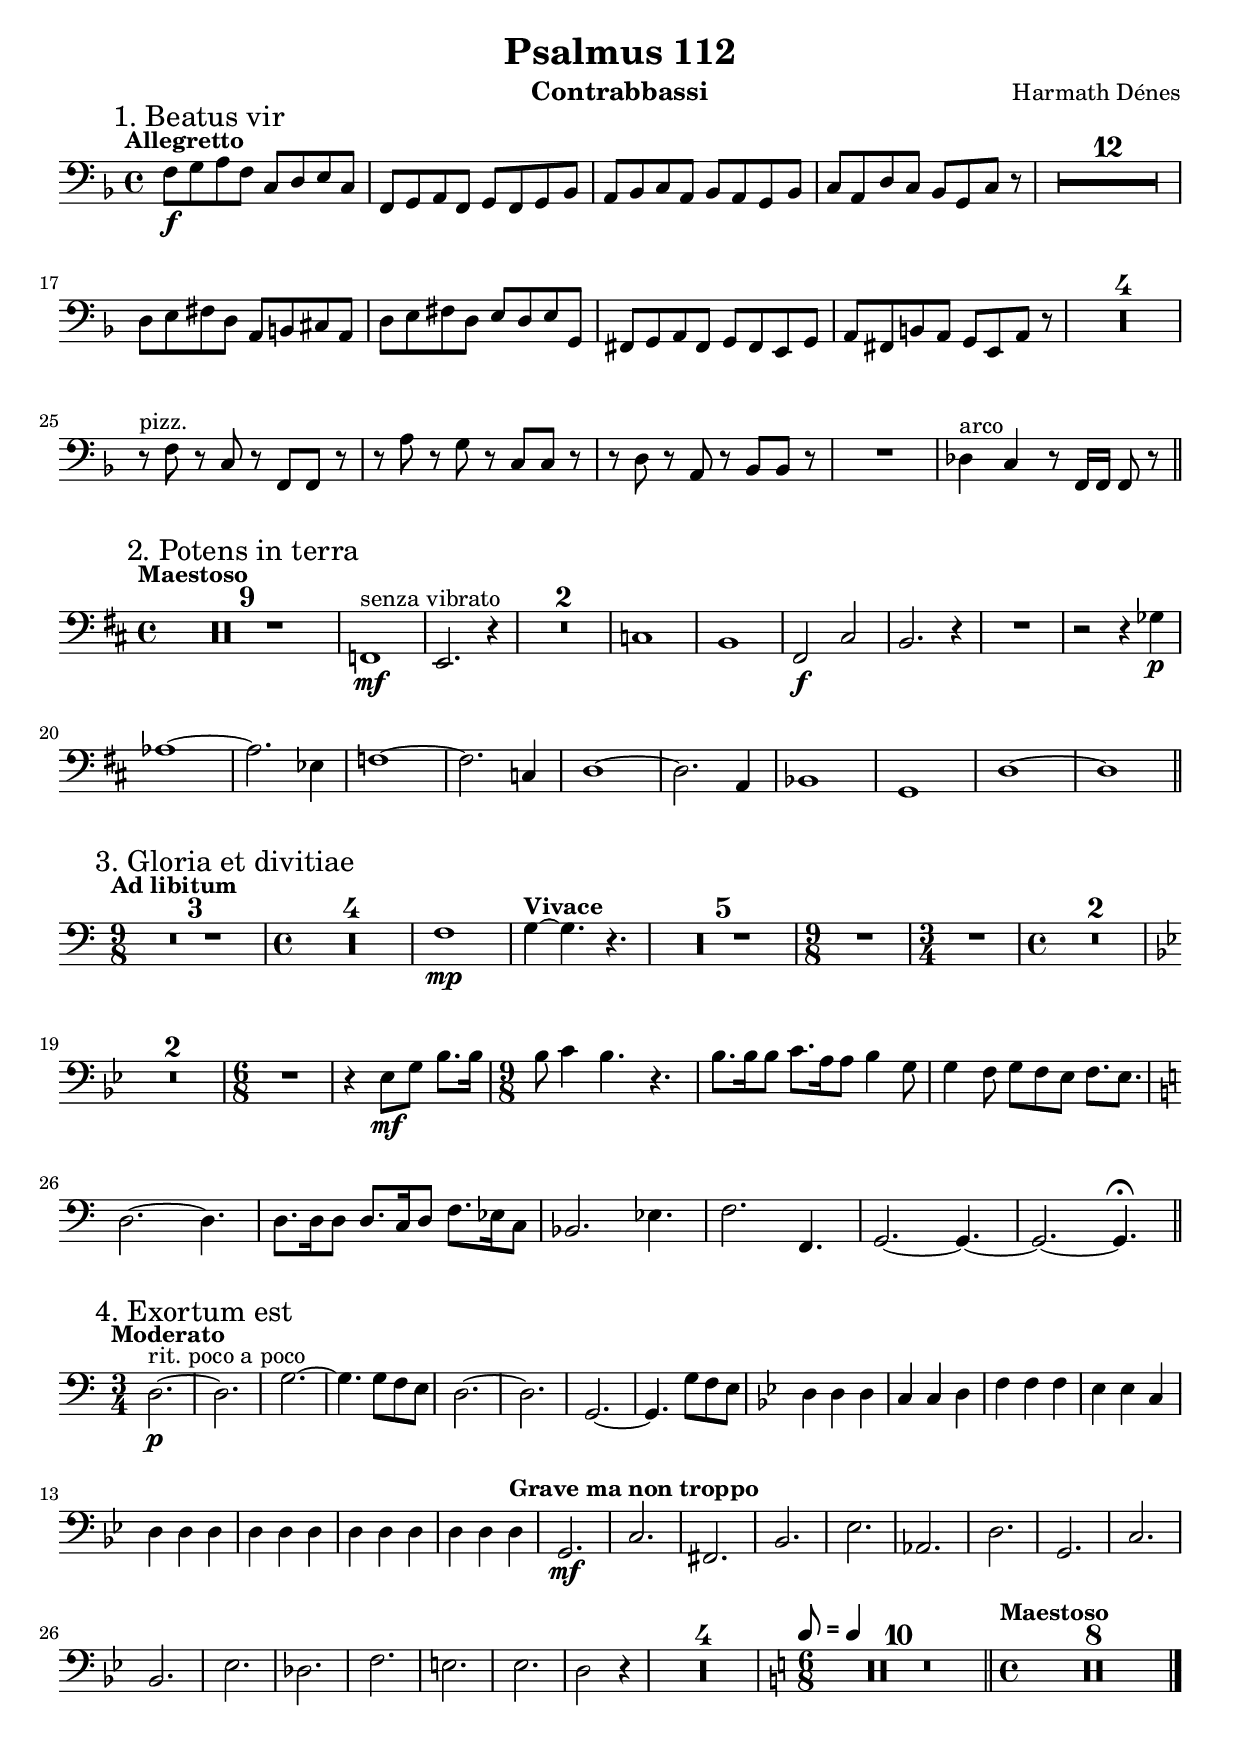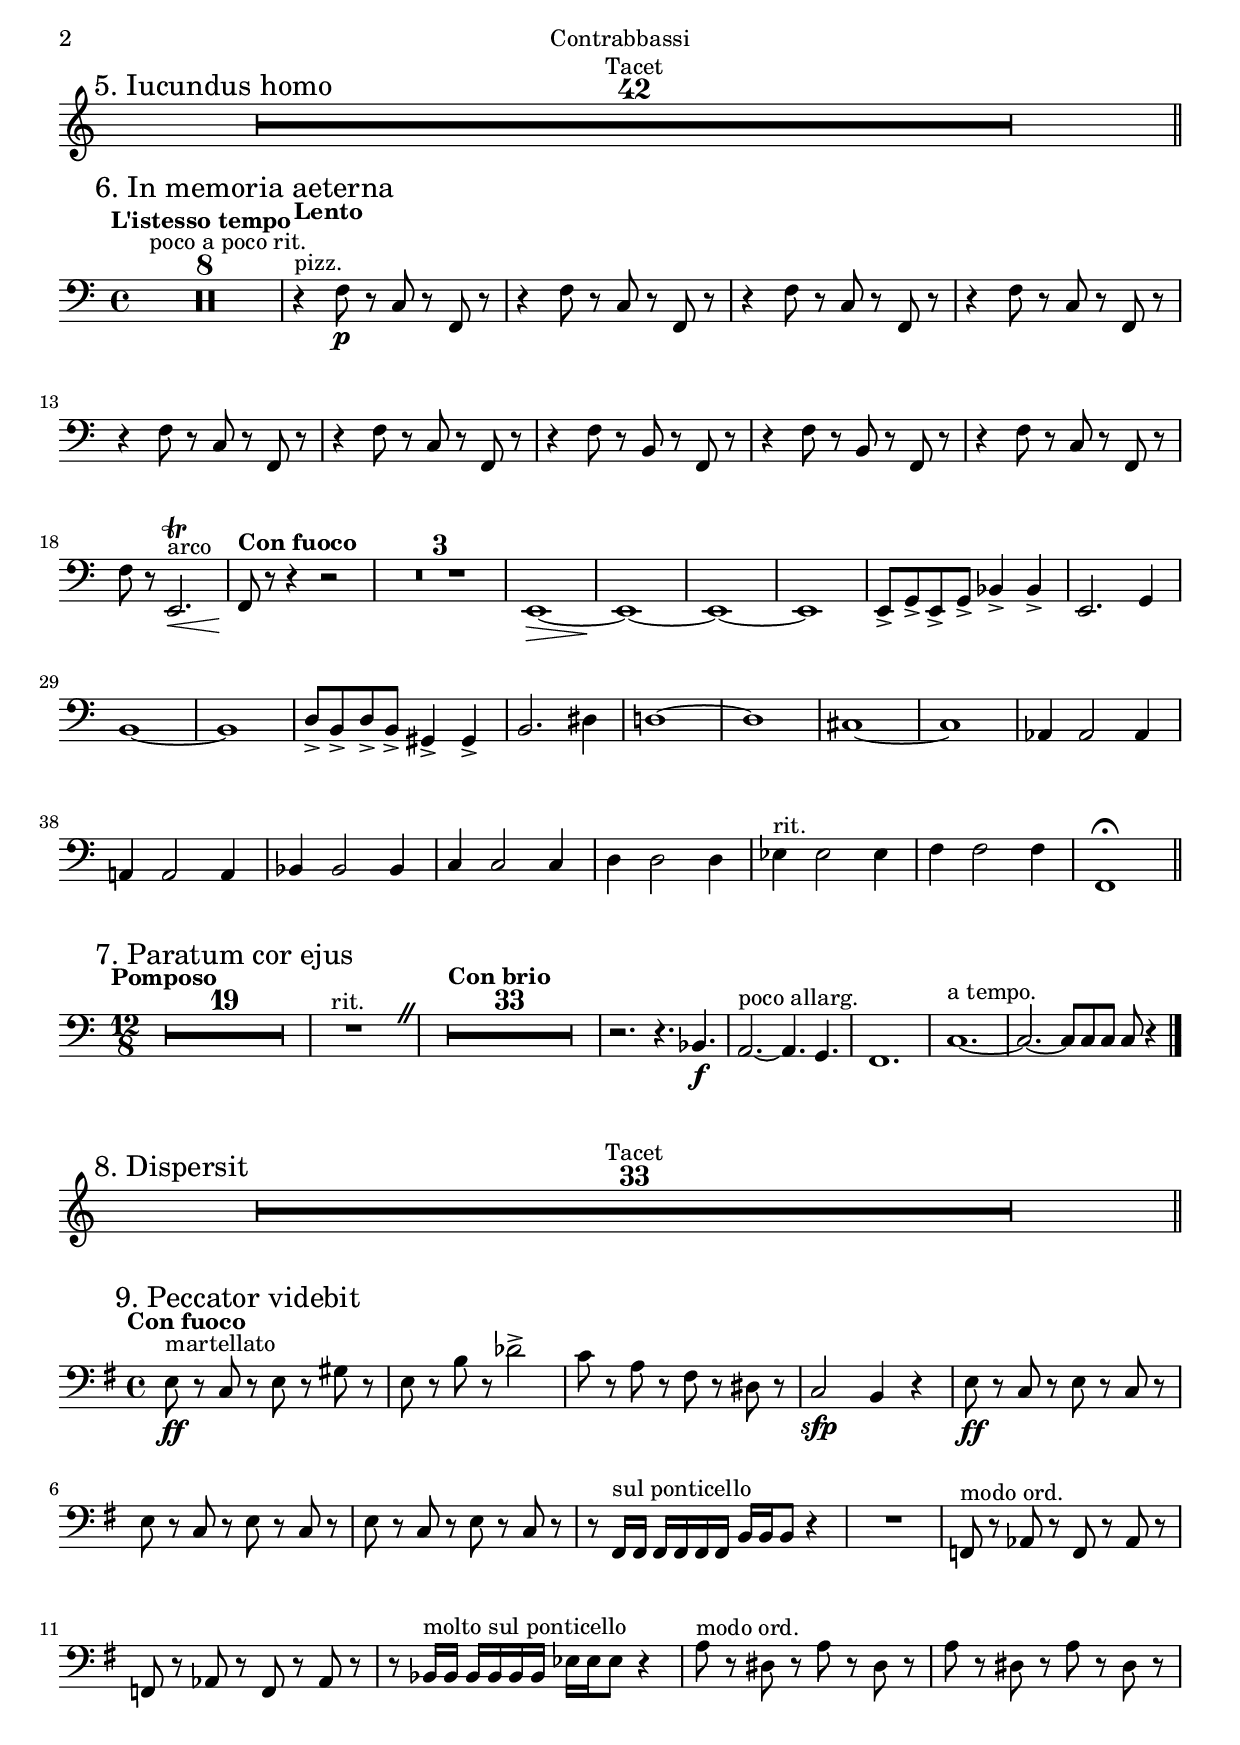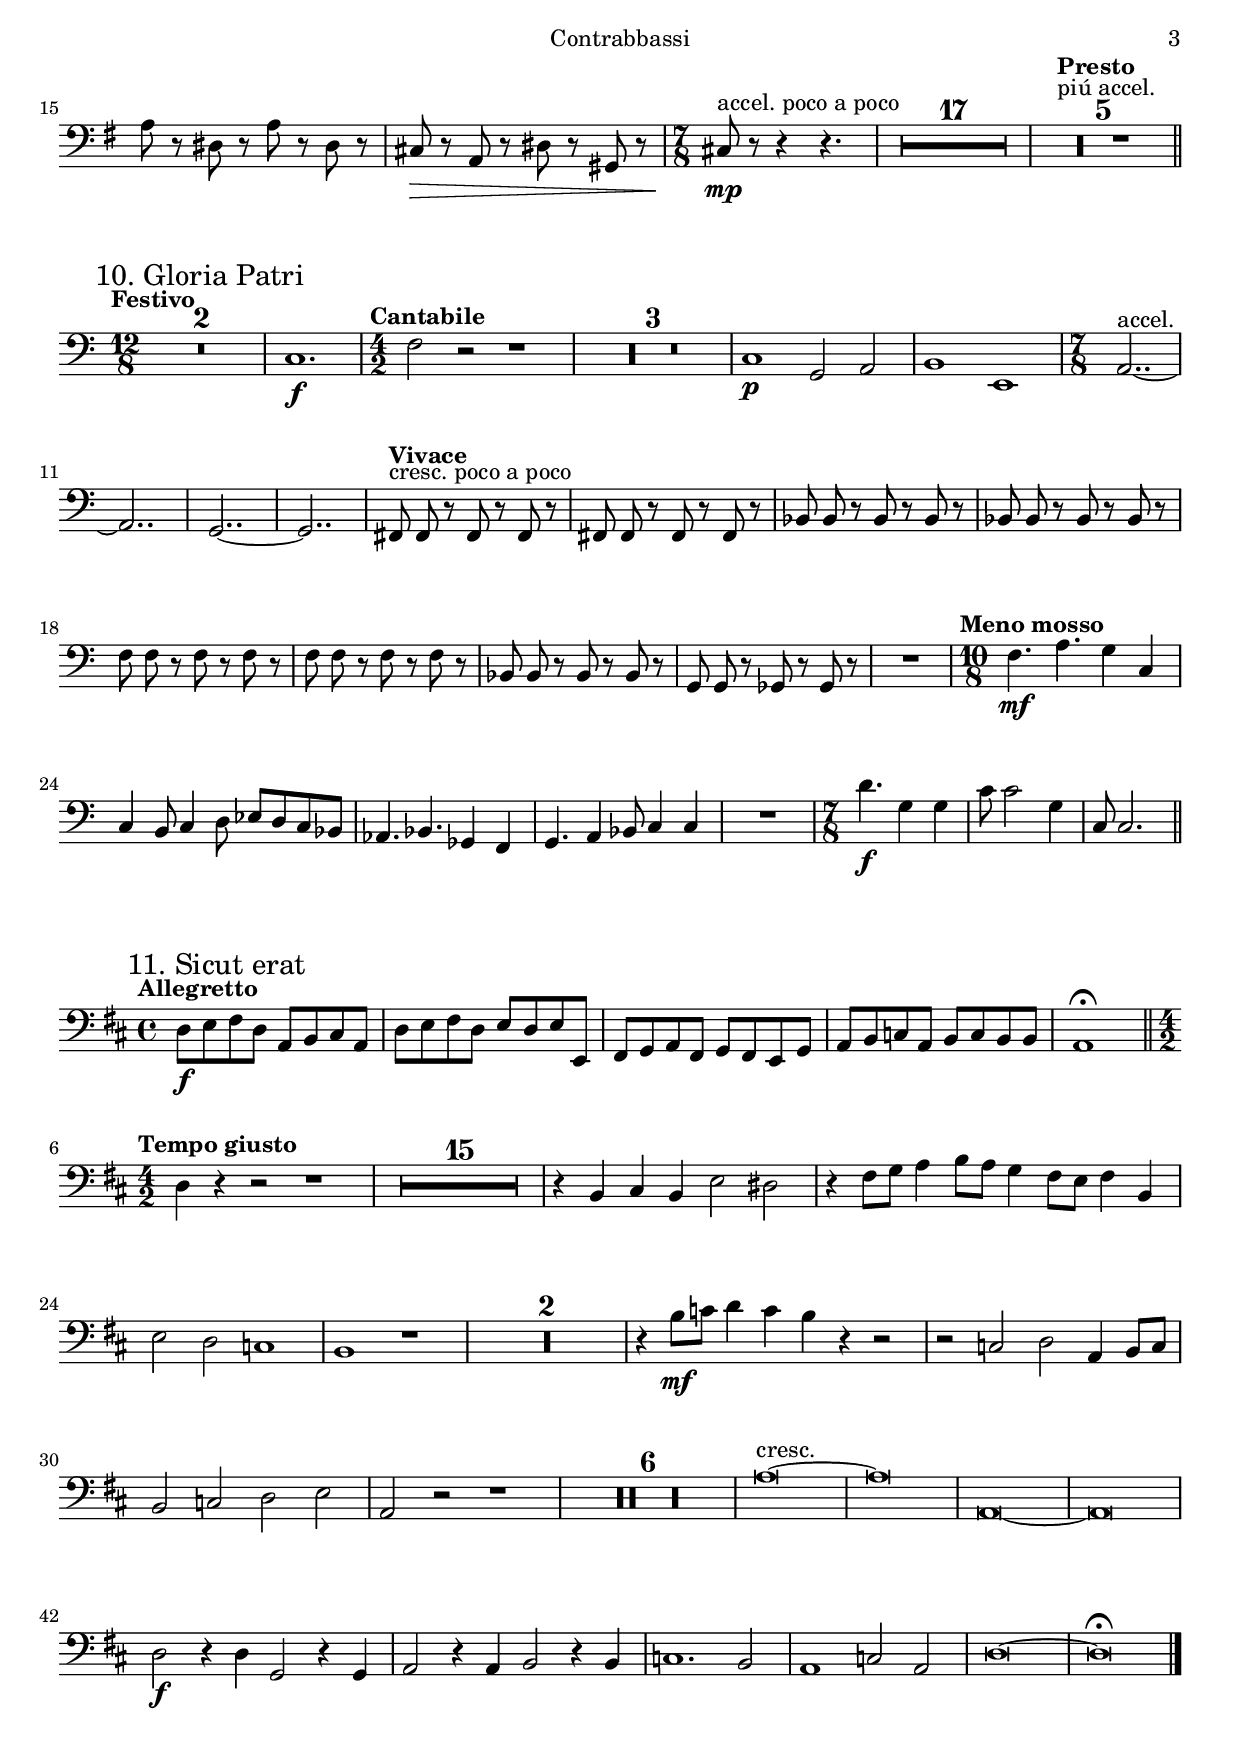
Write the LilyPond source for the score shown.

\include "Common.ily"

\header {
	instrument = "Contrabbassi"
}

\score {
	\new Staff <<
		\AGlobal
		\AContrabbassi
	>>	
}
\score {
	\new Staff <<
		\BGlobal
		\BContrabbassi
	>>	
}
\score {
	\new Staff <<
		\CGlobal
		\CContrabbassi
	>>	
}
\score {
	\new Staff <<
		\DGlobal
		\DContrabbassi
	>>	
}
\score {
	\new Staff <<
		\EHeader
		\ETacet
	>>	
}
\score {
	\new Staff <<
		\FGlobal
		\FContrabbassi
	>>	
}
\score {
	\new Staff <<
		\GGlobal
		\GContrabbassi
	>>	
}
\score {
	\new Staff <<
		\HHeader
		\HTacet
	>>	
}
\score {
	\new Staff <<
		\IGlobal
		\IContrabbassi
	>>	
}
\score {
	\new Staff <<
		\JGlobal
		\JContrabbassi
	>>	
}
\score {
	\new Staff <<
		\KGlobal
		\KContrabbassi
	>>	
}